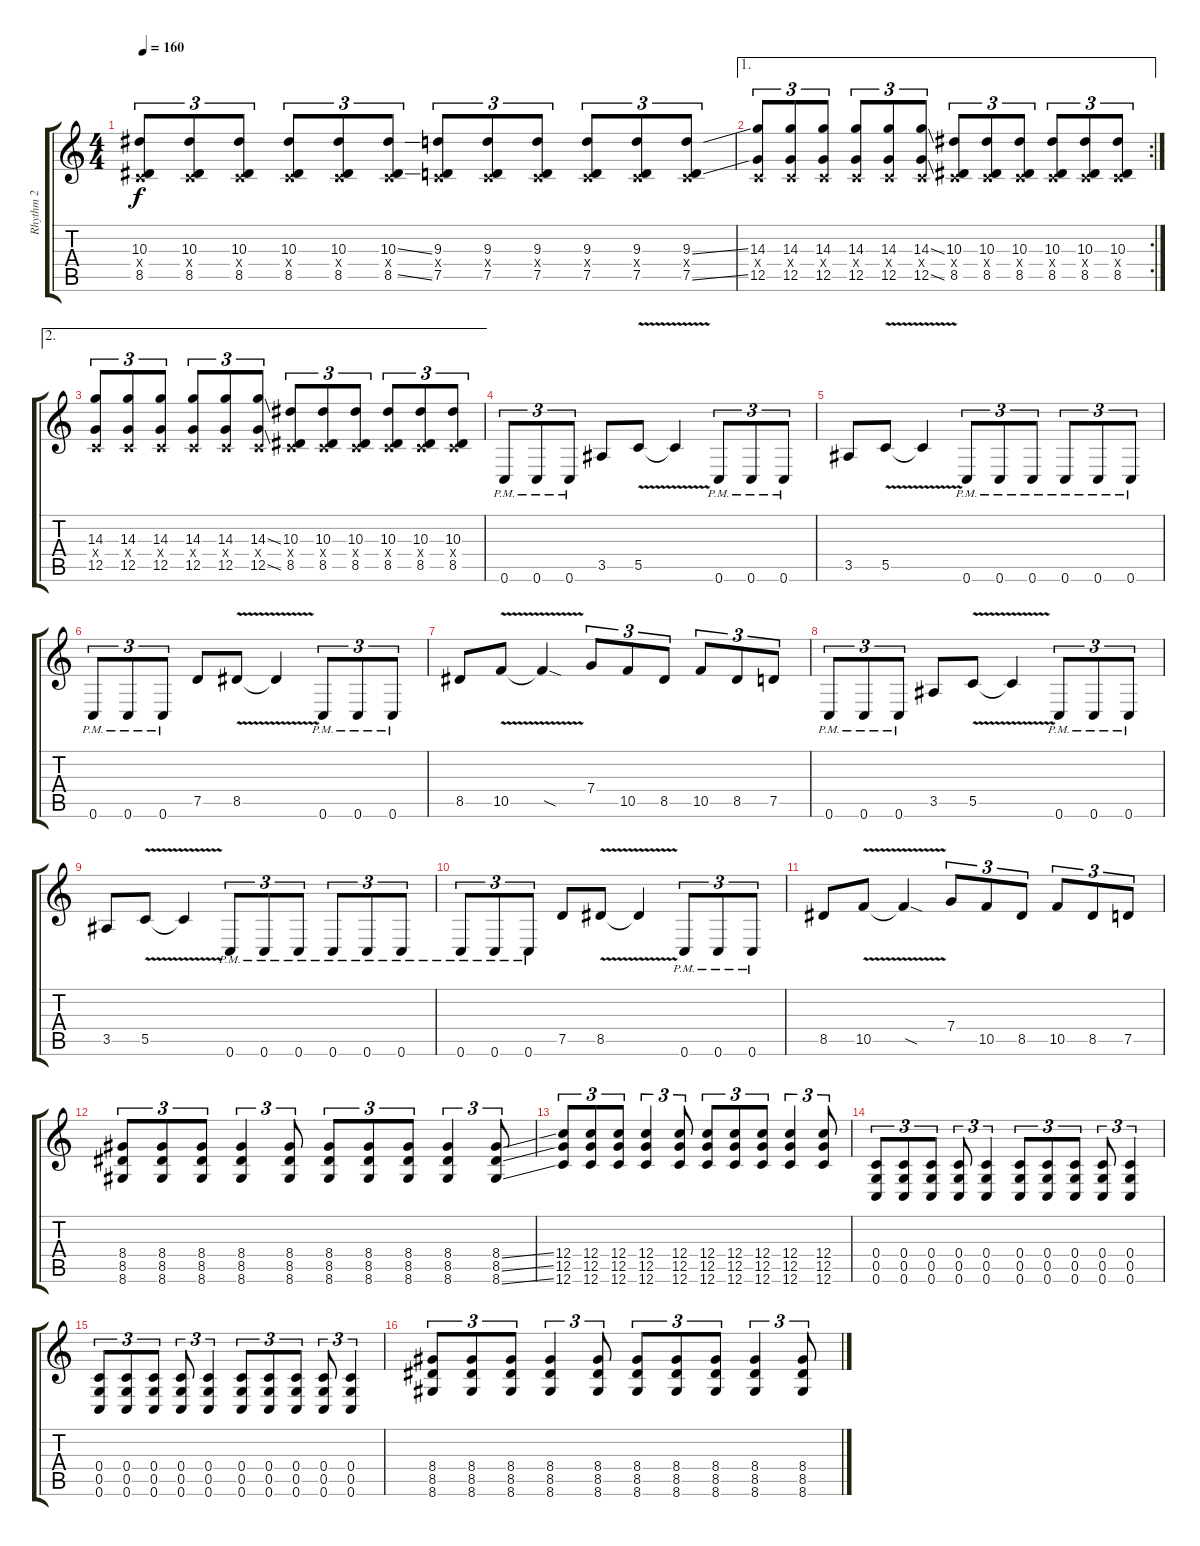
\track ("Rhythm 2" "Rhythm 2") {instrument distortionguitar}
\staff {score tabs}
\tuning (D4 A3 F3 C3 G2 C2) {hide}
\ts (4 4)
\tempo 160
\clef g2
\ks c
(10.3 0.4{x} 8.5).8{tu (3 2) dy f} (10.3 0.4{x} 8.5).8{tu (3 2)} (10.3 0.4{x} 8.5).8{tu (3 2)} (10.3 0.4{x} 8.5).8{tu (3 2)} (10.3 0.4{x} 8.5).8{tu (3 2)} (10.3{ss} 0.4{x} 8.5{ss}).8{tu (3 2)} (9.3 0.4{x} 7.5).8{tu (3 2)} (9.3 0.4{x} 7.5).8{tu (3 2)} (9.3 0.4{x} 7.5).8{tu (3 2)} (9.3 0.4{x} 7.5).8{tu (3 2)} (9.3 0.4{x} 7.5).8{tu (3 2)} (9.3{ss} 0.4{x} 7.5{ss}).8{tu (3 2)} |
\ae 1
\rc 2
(14.3 0.4{x} 12.5).8{tu (3 2)} (14.3 0.4{x} 12.5).8{tu (3 2)} (14.3 0.4{x} 12.5).8{tu (3 2)} (14.3 0.4{x} 12.5).8{tu (3 2)} (14.3 0.4{x} 12.5).8{tu (3 2)} (14.3{ss} 0.4{x} 12.5{ss}).8{tu (3 2)} (10.3 0.4{x} 8.5).8{tu (3 2)} (10.3 0.4{x} 8.5).8{tu (3 2)} (10.3 0.4{x} 8.5).8{tu (3 2)} (10.3 0.4{x} 8.5).8{tu (3 2)} (10.3 0.4{x} 8.5).8{tu (3 2)} (10.3 0.4{x} 8.5).8{tu (3 2)} |
\ae 2
(14.3 0.4{x} 12.5).8{tu (3 2)} (14.3 0.4{x} 12.5).8{tu (3 2)} (14.3 0.4{x} 12.5).8{tu (3 2)} (14.3 0.4{x} 12.5).8{tu (3 2)} (14.3 0.4{x} 12.5).8{tu (3 2)} (14.3{ss} 0.4{x} 12.5{ss}).8{tu (3 2)} (10.3 0.4{x} 8.5).8{tu (3 2)} (10.3 0.4{x} 8.5).8{tu (3 2)} (10.3 0.4{x} 8.5).8{tu (3 2)} (10.3 0.4{x} 8.5).8{tu (3 2)} (10.3 0.4{x} 8.5).8{tu (3 2)} (10.3 0.4{x} 8.5).8{tu (3 2)} |
0.6{pm}.8{tu (3 2)} 0.6{pm}.8{tu (3 2)} 0.6{pm}.8{tu (3 2)} 3.5.8 5.5{v}.8 5.5{t}.4 0.6{pm}.8{tu (3 2)} 0.6{pm}.8{tu (3 2)} 0.6{pm}.8{tu (3 2)} |
3.5.8 5.5{v}.8 5.5{t}.4 0.6{pm}.8{tu (3 2)} 0.6{pm}.8{tu (3 2)} 0.6{pm}.8{tu (3 2)} 0.6{pm}.8{tu (3 2)} 0.6{pm}.8{tu (3 2)} 0.6{pm}.8{tu (3 2)} |
0.6{pm}.8{tu (3 2)} 0.6{pm}.8{tu (3 2)} 0.6{pm}.8{tu (3 2)} 7.5.8 8.5{v}.8 8.5{t}.4 0.6{pm}.8{tu (3 2)} 0.6{pm}.8{tu (3 2)} 0.6{pm}.8{tu (3 2)} |
8.5.8 10.5{v}.8 10.5{sod t}.4 7.4.8{tu (3 2)} 10.5.8{tu (3 2)} 8.5.8{tu (3 2)} 10.5.8{tu (3 2)} 8.5.8{tu (3 2)} 7.5.8{tu (3 2)} |
0.6{pm}.8{tu (3 2)} 0.6{pm}.8{tu (3 2)} 0.6{pm}.8{tu (3 2)} 3.5.8 5.5{v}.8 5.5{t}.4 0.6{pm}.8{tu (3 2)} 0.6{pm}.8{tu (3 2)} 0.6{pm}.8{tu (3 2)} |
3.5.8 5.5{v}.8 5.5{t}.4 0.6{pm}.8{tu (3 2)} 0.6{pm}.8{tu (3 2)} 0.6{pm}.8{tu (3 2)} 0.6{pm}.8{tu (3 2)} 0.6{pm}.8{tu (3 2)} 0.6{pm}.8{tu (3 2)} |
0.6{pm}.8{tu (3 2)} 0.6{pm}.8{tu (3 2)} 0.6{pm}.8{tu (3 2)} 7.5.8 8.5{v}.8 8.5{t}.4 0.6{pm}.8{tu (3 2)} 0.6{pm}.8{tu (3 2)} 0.6{pm}.8{tu (3 2)} |
8.5.8 10.5{v}.8 10.5{sod t}.4 7.4.8{tu (3 2)} 10.5.8{tu (3 2)} 8.5.8{tu (3 2)} 10.5.8{tu (3 2)} 8.5.8{tu (3 2)} 7.5.8{tu (3 2)} |
(8.4 8.5 8.6).8{tu (3 2)} (8.4 8.5 8.6).8{tu (3 2)} (8.4 8.5 8.6).8{tu (3 2)} (8.4 8.5 8.6).4{tu (3 2)} (8.4 8.5 8.6).8{tu (3 2)} (8.4 8.5 8.6).8{tu (3 2)} (8.4 8.5 8.6).8{tu (3 2)} (8.4 8.5 8.6).8{tu (3 2)} (8.4 8.5 8.6).4{tu (3 2)} (8.4{ss} 8.5{ss} 8.6{ss}).8{tu (3 2)} |
(12.4 12.5 12.6).8{tu (3 2)} (12.4 12.5 12.6).8{tu (3 2)} (12.4 12.5 12.6).8{tu (3 2)} (12.4 12.5 12.6).4{tu (3 2)} (12.4 12.5 12.6).8{tu (3 2)} (12.4 12.5 12.6).8{tu (3 2)} (12.4 12.5 12.6).8{tu (3 2)} (12.4 12.5 12.6).8{tu (3 2)} (12.4 12.5 12.6).4{tu (3 2)} (12.4 12.5 12.6).8{tu (3 2)} |
(0.4 0.5 0.6).8{tu (3 2)} (0.4 0.5 0.6).8{tu (3 2)} (0.4 0.5 0.6).8{tu (3 2)} (0.4 0.5 0.6).8{tu (3 2)} (0.4 0.5 0.6).4{tu (3 2)} (0.4 0.5 0.6).8{tu (3 2)} (0.4 0.5 0.6).8{tu (3 2)} (0.4 0.5 0.6).8{tu (3 2)} (0.4 0.5 0.6).8{tu (3 2)} (0.4 0.5 0.6).4{tu (3 2)} |
(0.4 0.5 0.6).8{tu (3 2)} (0.4 0.5 0.6).8{tu (3 2)} (0.4 0.5 0.6).8{tu (3 2)} (0.4 0.5 0.6).8{tu (3 2)} (0.4 0.5 0.6).4{tu (3 2)} (0.4 0.5 0.6).8{tu (3 2)} (0.4 0.5 0.6).8{tu (3 2)} (0.4 0.5 0.6).8{tu (3 2)} (0.4 0.5 0.6).8{tu (3 2)} (0.4 0.5 0.6).4{tu (3 2)} |
(8.4 8.5 8.6).8{tu (3 2)} (8.4 8.5 8.6).8{tu (3 2)} (8.4 8.5 8.6).8{tu (3 2)} (8.4 8.5 8.6).4{tu (3 2)} (8.4 8.5 8.6).8{tu (3 2)} (8.4 8.5 8.6).8{tu (3 2)} (8.4 8.5 8.6).8{tu (3 2)} (8.4 8.5 8.6).8{tu (3 2)} (8.4 8.5 8.6).4{tu (3 2)} (8.4{ss} 8.5{ss} 8.6{ss}).8{tu (3 2)}
